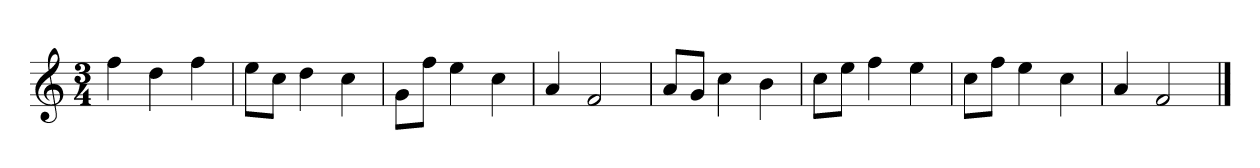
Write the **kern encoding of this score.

**kern
*part1
*staff1
*clefG2
*k[]
*C:
*M3/4
=
4ff
4dd
4ff
=2
8ee\L
8cc\J
4dd
4cc
=3
8g\L
8ff\J
4ee
4cc
=4
4a
2f
=5y
8a/L
8g/J
4cc
4b
=6
8cc\L
8ee\J
4ff
4ee
=7
8cc\L
8ff\J
4ee
4cc
=8
4a
2f
==
*-
